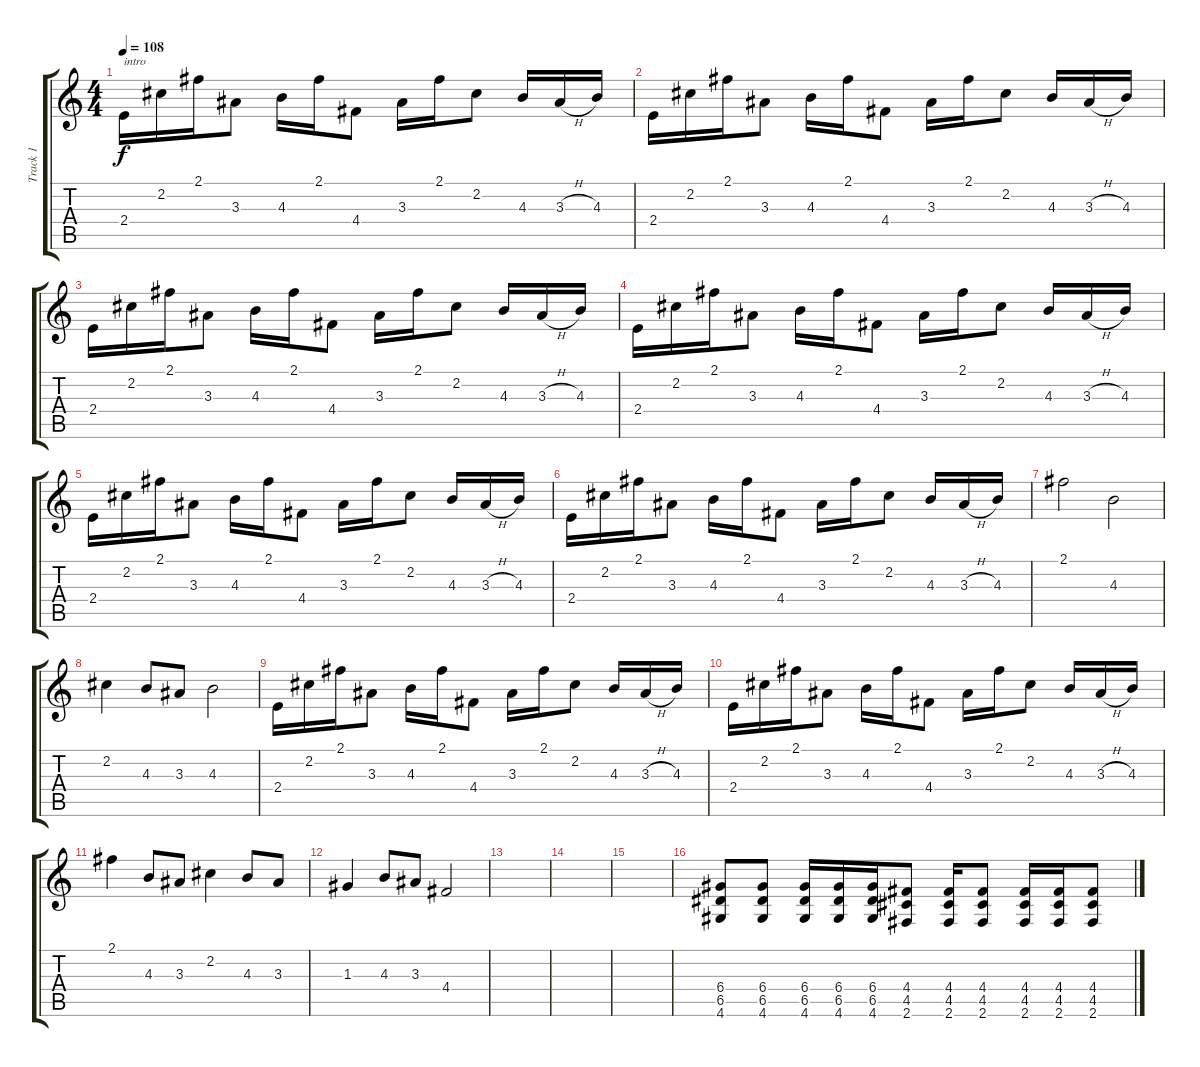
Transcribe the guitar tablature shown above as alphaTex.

\track ("Track 1" "Track 1") {instrument overdrivenguitar}
\staff {score tabs}
\tuning (E4 B3 G3 D3 A2 E2) {hide}
\ts (4 4)
\tempo 108
\clef g2
\ks c
2.4.16{txt "intro" dy f instrument overdrivenguitar} 2.2.16 2.1.16 3.3.8 4.3.16 2.1.16 4.4.8 3.3.16 2.1.16 2.2.8 4.3.16 3.3{h}.16 4.3.16 |
2.4.16 2.2.16 2.1.16 3.3.8 4.3.16 2.1.16 4.4.8 3.3.16 2.1.16 2.2.8 4.3.16 3.3{h}.16 4.3.16 |
2.4.16 2.2.16 2.1.16 3.3.8 4.3.16 2.1.16 4.4.8 3.3.16 2.1.16 2.2.8 4.3.16 3.3{h}.16 4.3.16 |
2.4.16 2.2.16 2.1.16 3.3.8 4.3.16 2.1.16 4.4.8 3.3.16 2.1.16 2.2.8 4.3.16 3.3{h}.16 4.3.16 |
2.4.16 2.2.16 2.1.16 3.3.8 4.3.16 2.1.16 4.4.8 3.3.16 2.1.16 2.2.8 4.3.16 3.3{h}.16 4.3.16 |
2.4.16 2.2.16 2.1.16 3.3.8 4.3.16 2.1.16 4.4.8 3.3.16 2.1.16 2.2.8 4.3.16 3.3{h}.16 4.3.16 |
2.1.2 4.3.2 |
2.2.4 4.3.8 3.3.8 4.3.2 |
2.4.16 2.2.16 2.1.16 3.3.8 4.3.16 2.1.16 4.4.8 3.3.16 2.1.16 2.2.8 4.3.16 3.3{h}.16 4.3.16 |
2.4.16 2.2.16 2.1.16 3.3.8 4.3.16 2.1.16 4.4.8 3.3.16 2.1.16 2.2.8 4.3.16 3.3{h}.16 4.3.16 |
2.1.4 4.3.8 3.3.8 2.2.4 4.3.8 3.3.8 |
1.3.4 4.3.8 3.3.8 4.4.2 |
|
|
|
(6.4 6.5 4.6).8 (6.4 6.5 4.6).8 (6.4 6.5 4.6).16 (6.4 6.5 4.6).16 (6.4 6.5 4.6).16 (4.4 4.5 2.6).8 (4.4 4.5 2.6).16 (4.4 4.5 2.6).8 (4.4 4.5 2.6).16 (4.4 4.5 2.6).16 (4.4 4.5 2.6).8
